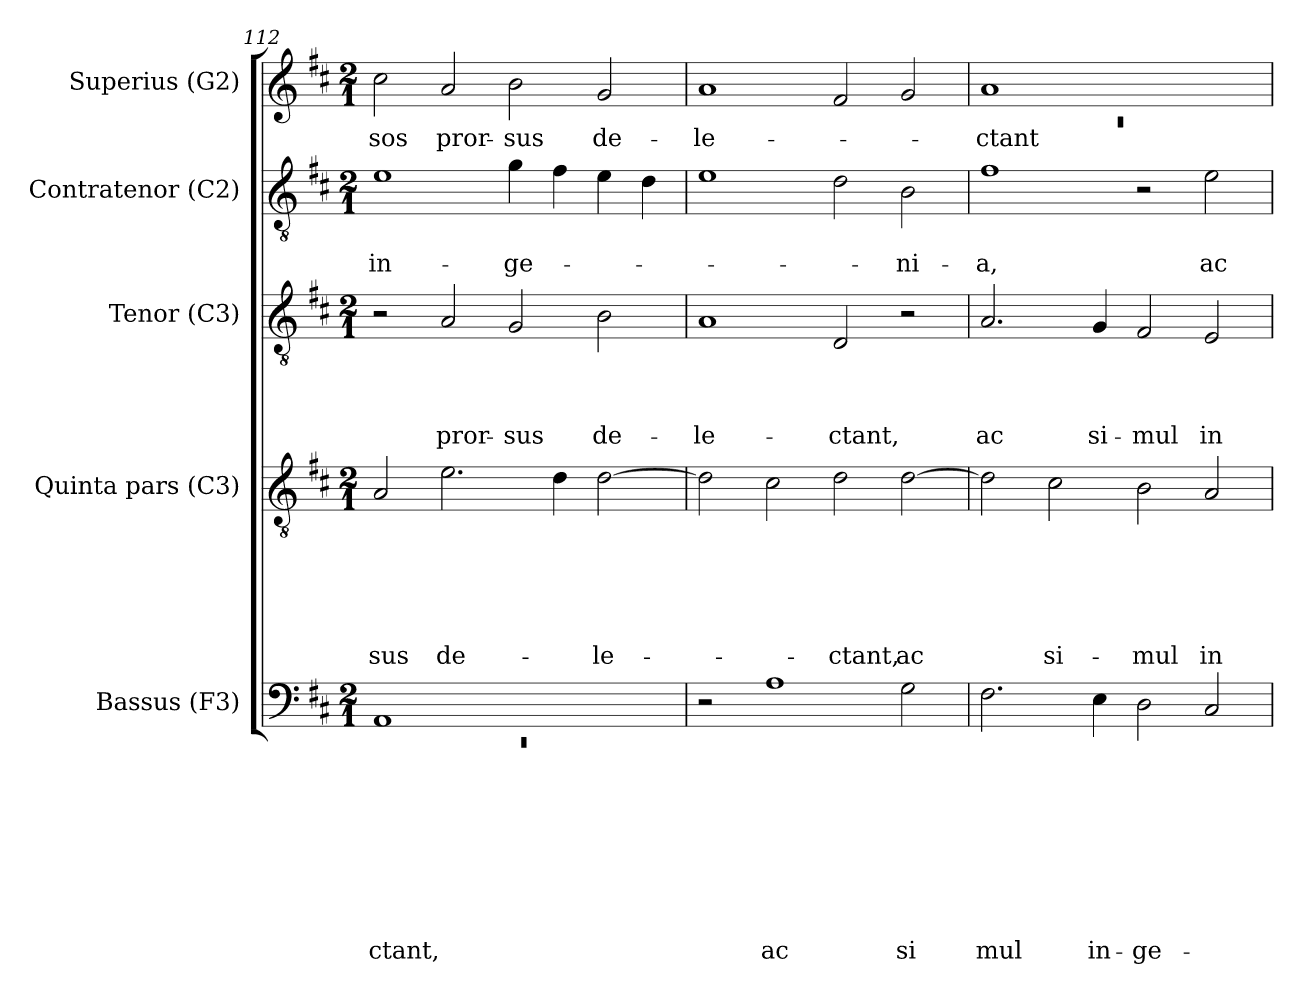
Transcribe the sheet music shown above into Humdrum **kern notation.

**kern	**text	**text	**text	**text	**text	**text	**text	**text	**text	**kern	**text	**text	**text	**text	**text	**text	**kern	**text	**text	**text	**text	**kern	**text	**text	**kern	**text
*part5	*part5	*part5	*part5	*part5	*part5	*part5	*part5	*part5	*part5	*part4	*part4	*part4	*part4	*part4	*part4	*part4	*part3	*part3	*part3	*part3	*part3	*part2	*part2	*part2	*part1	*part1
*staff5	*staff5	*staff5	*staff5	*staff5	*staff5	*staff5	*staff5	*staff5	*staff5	*staff4	*staff4	*staff4	*staff4	*staff4	*staff4	*staff4	*staff3	*staff3	*staff3	*staff3	*staff3	*staff2	*staff2	*staff2	*staff1	*staff1
*I"Bassus (F3)	*	*	*	*	*	*	*	*	*	*I"Quinta pars (C3)	*	*	*	*	*	*	*I"Tenor (C3)	*	*	*	*	*I"Contratenor (C2)	*	*	*I"Superius (G2)	*
*I'B.	*	*	*	*	*	*	*	*	*	*I'QP.	*	*	*	*	*	*	*I'T.	*	*	*	*	*I'C.	*	*	*I'S.	*
*clefF4	*	*	*	*	*	*	*	*	*	*clefGv2	*	*	*	*	*	*	*clefGv2	*	*	*	*	*clefGv2	*	*	*clefG2	*
*k[f#c#]	*	*	*	*	*	*	*	*	*	*k[f#c#]	*	*	*	*	*	*	*k[f#c#]	*	*	*	*	*k[f#c#]	*	*	*k[f#c#]	*
*D:	*	*	*	*	*	*	*	*	*	*D:	*	*	*	*	*	*	*D:	*	*	*	*	*D:	*	*	*D:	*
*M2/1	*	*	*	*	*	*	*	*	*	*M2/1	*	*	*	*	*	*	*M2/1	*	*	*	*	*M2/1	*	*	*M2/1	*
=112	=112	=112	=112	=112	=112	=112	=112	=112	=112	=112	=112	=112	=112	=112	=112	=112	=112	=112	=112	=112	=112	=112	=112	=112	=112	=112
*^	*	*	*	*	*	*	*	*	*	*	*	*	*	*	*	*	*	*	*	*	*	*	*	*	*	*
!	!LO:N:vis=1	!	!	!	!	!	!	!	!	!LO:LY:b	!	!	!	!	!	!	!LO:LY:b	!	!	!	!	!	!	!	!LO:LY:b	!	!LO:LY:b
1AA	0rEE	.	.	.	.	.	.	.	.	-ctant,	2A/	.	.	.	.	.	-sus	2r	.	.	.	.	1e	.	in-	2cc#\	-sos
!	!	!	!	!	!	!	!	!	!	!	!	!	!	!	!	!	!LO:LY:b	!	!	!	!	!LO:LY:b	!	!	!	!	!LO:LY:b
.	.	.	.	.	.	.	.	.	.	.	2.e\	.	.	.	.	.	de-	2A/	.	.	.	pror-	.	.	.	2a/	pror-
!	!	!	!	!	!	!	!	!	!	!	!	!	!	!	!	!	!	!	!	!	!	!LO:LY:b	!	!	!LO:LY:b	!	!LO:LY:b
1ryy	.	.	.	.	.	.	.	.	.	.	.	.	.	.	.	.	.	2G/	.	.	.	-sus	4g\	.	-ge-	2b\	-sus
.	.	.	.	.	.	.	.	.	.	.	4d\	.	.	.	.	.	.	.	.	.	.	.	4f#\	.	.	.	.
!	!	!	!	!	!	!	!	!	!	!	!	!	!	!	!	!	!LO:LY:b	!	!	!	!	!LO:LY:b	!	!	!	!	!LO:LY:b
.	.	.	.	.	.	.	.	.	.	.	[>2d\	.	.	.	.	.	-le-	2B\	.	.	.	de-	4e\	.	.	2g/	de-
.	.	.	.	.	.	.	.	.	.	.	.	.	.	.	.	.	.	.	.	.	.	.	4d\	.	.	.	.
*v	*v	*	*	*	*	*	*	*	*	*	*	*	*	*	*	*	*	*	*	*	*	*	*	*	*	*	*
=113	=113	=113	=113	=113	=113	=113	=113	=113	=113	=113	=113	=113	=113	=113	=113	=113	=113	=113	=113	=113	=113	=113	=113	=113	=113	=113
!	!	!	!	!	!	!	!	!	!	!	!	!	!	!	!	!	!	!	!	!	!LO:LY:b	!	!	!	!	!LO:LY:b
2r	.	.	.	.	.	.	.	.	.	2d\]	.	.	.	.	.	.	1A	.	.	.	-le-	1e	.	.	1a	-le-
!	!	!	!	!	!	!	!	!	!LO:LY:b	!	!	!	!	!	!	!	!	!	!	!	!	!	!	!	!	!
1A	.	.	.	.	.	.	.	.	ac	2c#\	.	.	.	.	.	.	.	.	.	.	.	.	.	.	.	.
!	!	!	!	!	!	!	!	!	!	!	!	!	!	!	!	!LO:LY:b	!	!	!	!	!LO:LY:b	!	!	!	!	!
.	.	.	.	.	.	.	.	.	.	2d\	.	.	.	.	.	-ctant,	2D/	.	.	.	-ctant,	2d\	.	.	2f#/	.
!	!	!	!	!	!	!	!	!	!LO:LY:b	!	!	!	!	!	!	!LO:LY:b	!	!	!	!	!	!	!	!LO:LY:b	!	!
2G\	.	.	.	.	.	.	.	.	si	[<2d\	.	.	.	.	.	ac	2r	.	.	.	.	2B\	.	-ni-	2g/	.
!!LO:LB:g=z
=114	=114	=114	=114	=114	=114	=114	=114	=114	=114	=114	=114	=114	=114	=114	=114	=114	=114	=114	=114	=114	=114	=114	=114	=114	=114	=114
*	*	*	*	*	*	*	*	*	*	*	*	*	*	*	*	*	*	*	*	*	*	*	*	*	*^	*
!	!	!	!	!	!	!	!	!	!LO:LY:b	!	!	!	!	!	!	!	!	!	!	!	!LO:LY:b	!	!	!LO:LY:b	!	!LO:N:vis=1	!LO:LY:b
2.F#\	.	.	.	.	.	.	.	.	mul	2d\]	.	.	.	.	.	.	2.A/	.	.	.	ac	1f#	.	-a,	1a	0rc	-ctant
!	!	!	!	!	!	!	!	!	!	!	!	!	!	!	!	!LO:LY:b	!	!	!	!	!	!	!	!	!	!	!
.	.	.	.	.	.	.	.	.	.	2c#\	.	.	.	.	.	si-	.	.	.	.	.	.	.	.	.	.	.
!	!	!	!	!	!	!	!	!	!LO:LY:b	!	!	!	!	!	!	!	!	!	!	!	!LO:LY:b	!	!	!	!	!	!
4E\	.	.	.	.	.	.	.	.	in-	.	.	.	.	.	.	.	4G/	.	.	.	si-	.	.	.	.	.	.
!	!	!	!	!	!	!	!	!	!LO:LY:b	!	!	!	!	!	!	!LO:LY:b	!	!	!	!	!LO:LY:b	!	!	!	!	!	!
2D\	.	.	.	.	.	.	.	.	-ge-	2B\	.	.	.	.	.	-mul	2F#/	.	.	.	-mul	2r	.	.	1ryy	.	.
!	!	!	!	!	!	!	!	!	!	!	!	!	!	!	!	!LO:LY:b	!	!	!	!	!LO:LY:b	!	!	!LO:LY:b	!	!	!
2C#/	.	.	.	.	.	.	.	.	.	2A/	.	.	.	.	.	in-	2E/	.	.	.	in-	2e\	.	ac	.	.	.
*	*	*	*	*	*	*	*	*	*	*	*	*	*	*	*	*	*	*	*	*	*	*	*	*	*v	*v	*
=	=	=	=	=	=	=	=	=	=	=	=	=	=	=	=	=	=	=	=	=	=	=	=	=	=	=
*-	*-	*-	*-	*-	*-	*-	*-	*-	*-	*-	*-	*-	*-	*-	*-	*-	*-	*-	*-	*-	*-	*-	*-	*-	*-	*-
